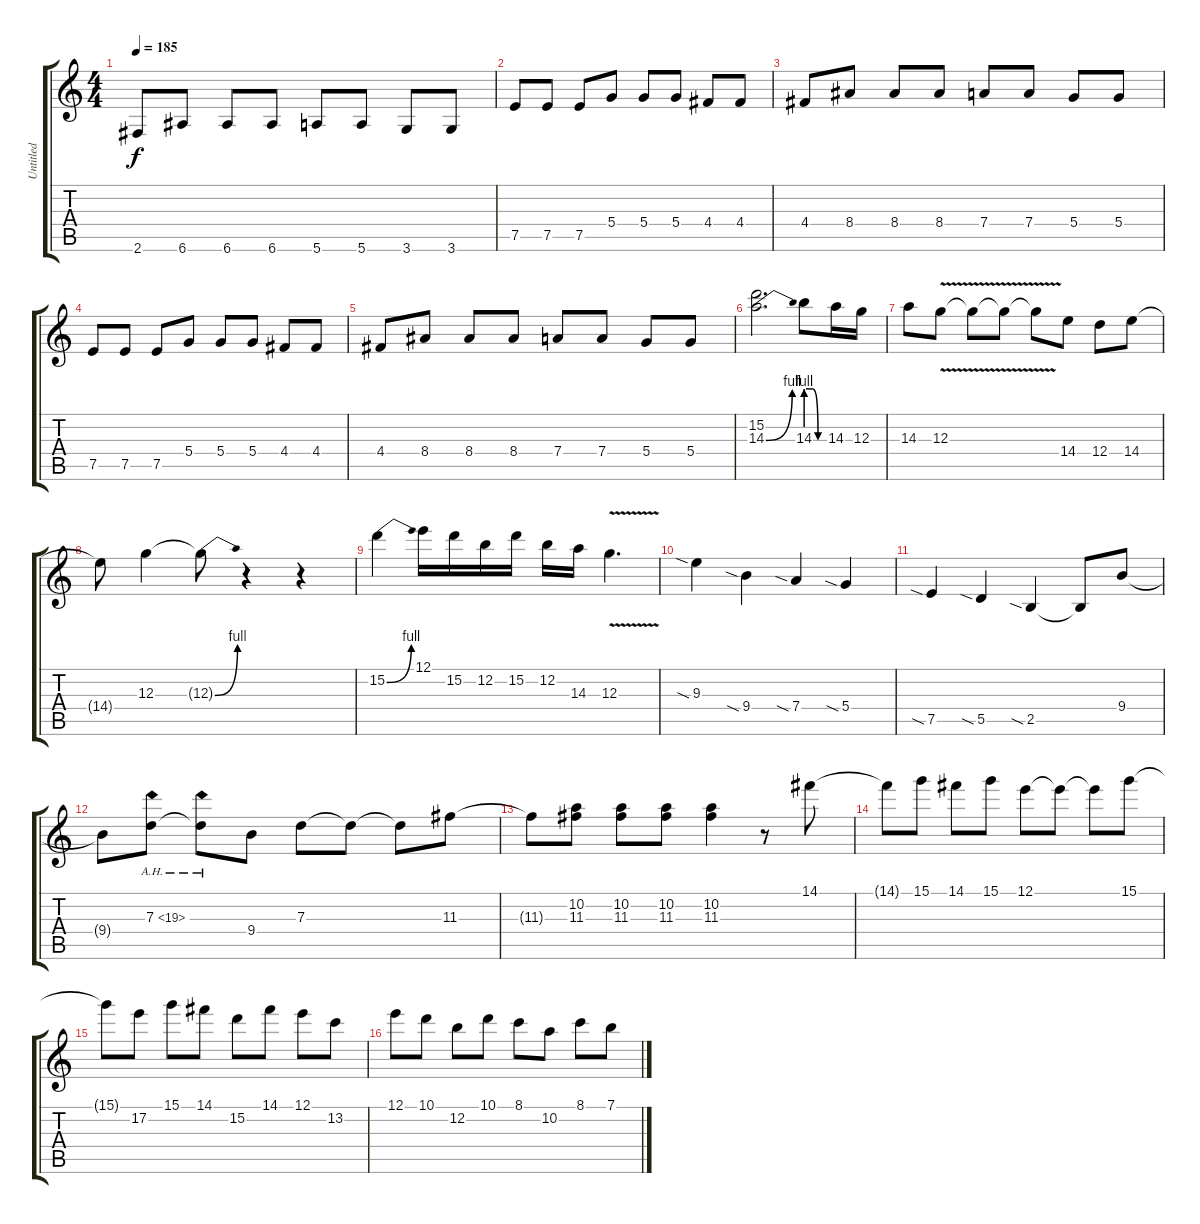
\track ("Untitled" "Untitled") {instrument distortionguitar}
\staff {score tabs}
\tuning (E4 B3 G3 D3 A2 E2) {hide}
\ts (4 4)
\tempo 185
\clef g2
\ks c
2.6.8{dy f} 6.6.8 6.6.8 6.6.8 5.6.8 5.6.8 3.6.8 3.6.8 |
7.5.8 7.5.8 7.5.8 5.4.8 5.4.8 5.4.8 4.4.8 4.4.8 |
4.4.8 8.4.8 8.4.8 8.4.8 7.4.8 7.4.8 5.4.8 5.4.8 |
7.5.8 7.5.8 7.5.8 5.4.8 5.4.8 5.4.8 4.4.8 4.4.8 |
4.4.8 8.4.8 8.4.8 8.4.8 7.4.8 7.4.8 5.4.8 5.4.8 |
(15.2 14.3{be (bend 0 0 60 4)}).2{d} 14.3{be (custom 0 4 20 4 40 0 60 0)}.8 14.3.16 12.3.16 |
14.3.8 12.3{v}.8 12.3{v t}.8 12.3{v t}.8 12.3{v t}.8 14.4.8 12.4.8 14.4.8 |
14.4{t}.8 12.3.4 12.3{be (bend 0 0 60 4) t}.8 r.4 r.4 |
15.2{be (bend 0 0 60 4)}.4 12.1.16 15.2.16 12.2.16 15.2.16 12.2.16 14.3.16 12.3{v}.4{d} |
9.3{sia}.4 9.4{sia}.4 7.4{sia}.4 5.4{sia}.4 |
7.5{sia}.4 5.5{sia}.4 2.5{sia}.4 2.5{t}.8 9.4.8 |
9.4{t}.8 7.3{ah 12}.8 7.3{ah 12 t}.8 9.4.8 7.3.8 7.3{t}.8 7.3{t}.8 11.3.8 |
11.3{t}.8 (10.2 11.3).8 (10.2 11.3).8 (10.2 11.3).8 (10.2 11.3).4 r.8 14.1.8 |
14.1{t}.8 15.1.8 14.1.8 15.1.8 12.1.8 12.1{t}.8 12.1{t}.8 15.1.8 |
15.1{t}.8 17.2.8 15.1.8 14.1.8 15.2.8 14.1.8 12.1.8 13.2.8 |
12.1.8 10.1.8 12.2.8 10.1.8 8.1.8 10.2.8 8.1.8 7.1.8
